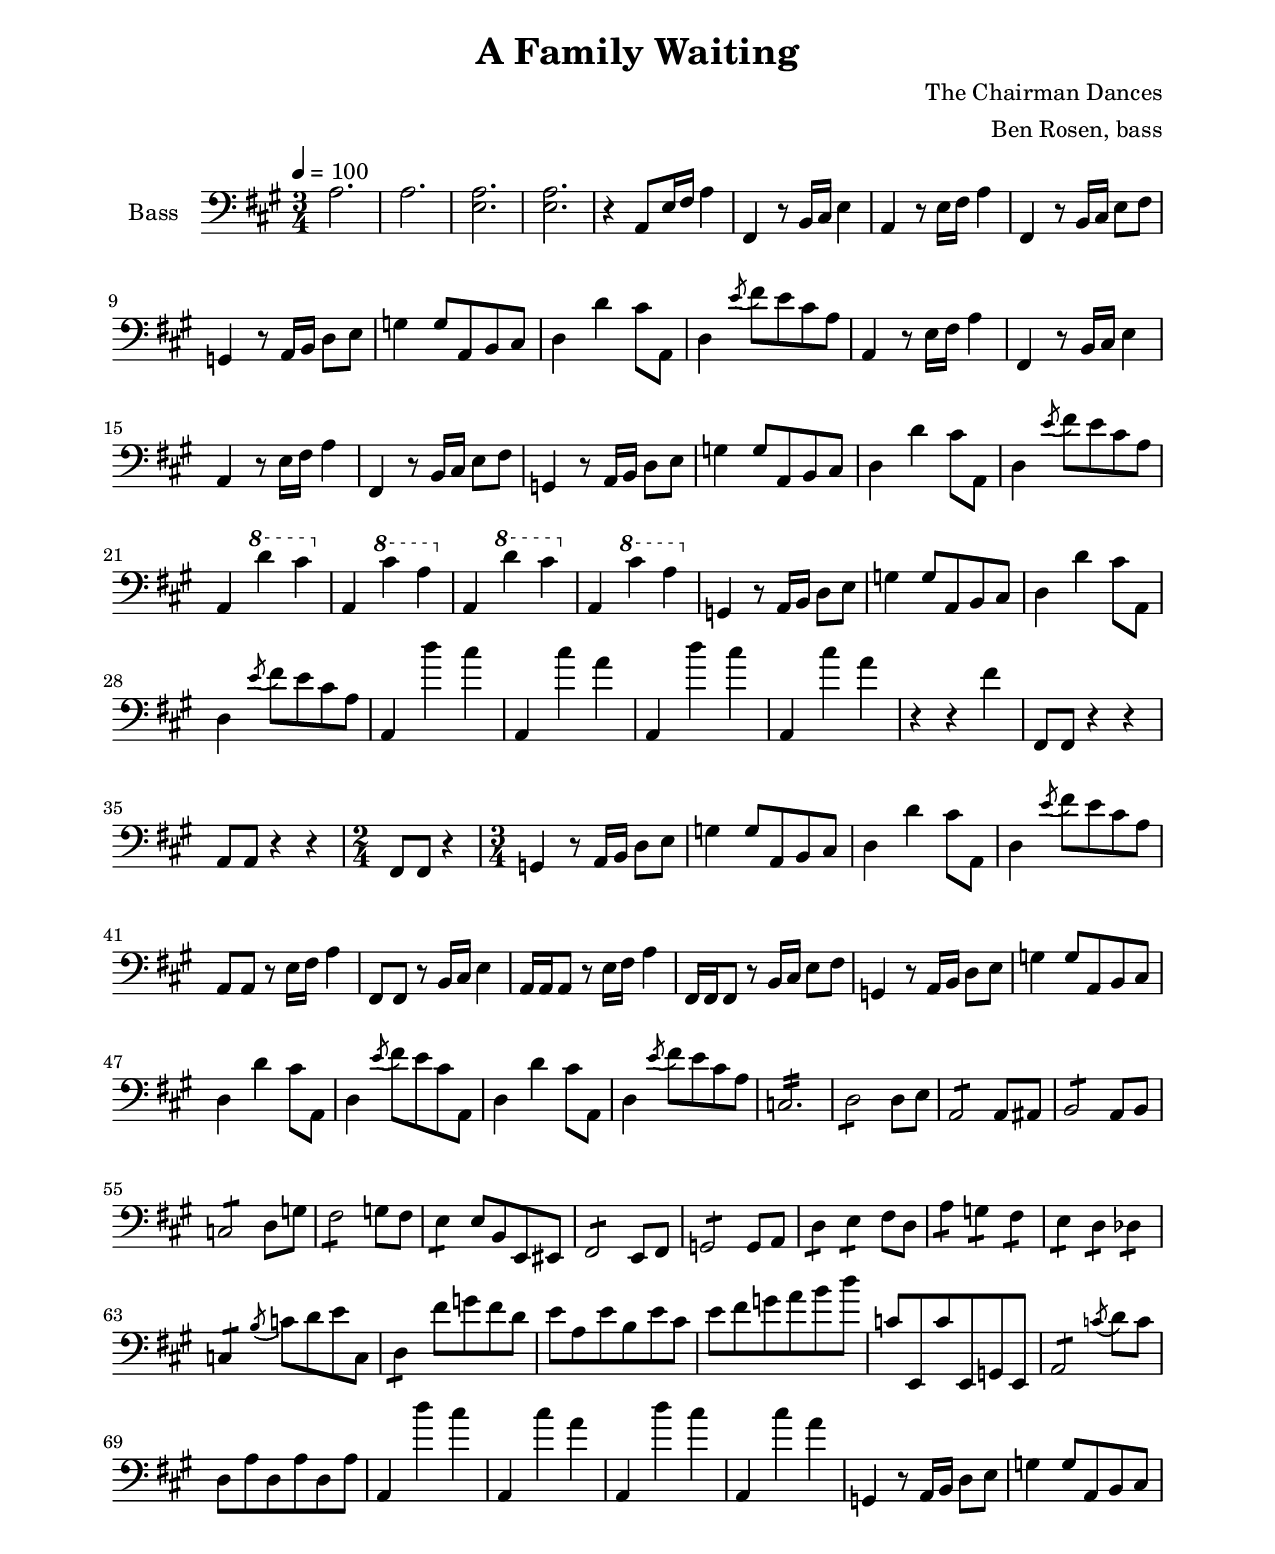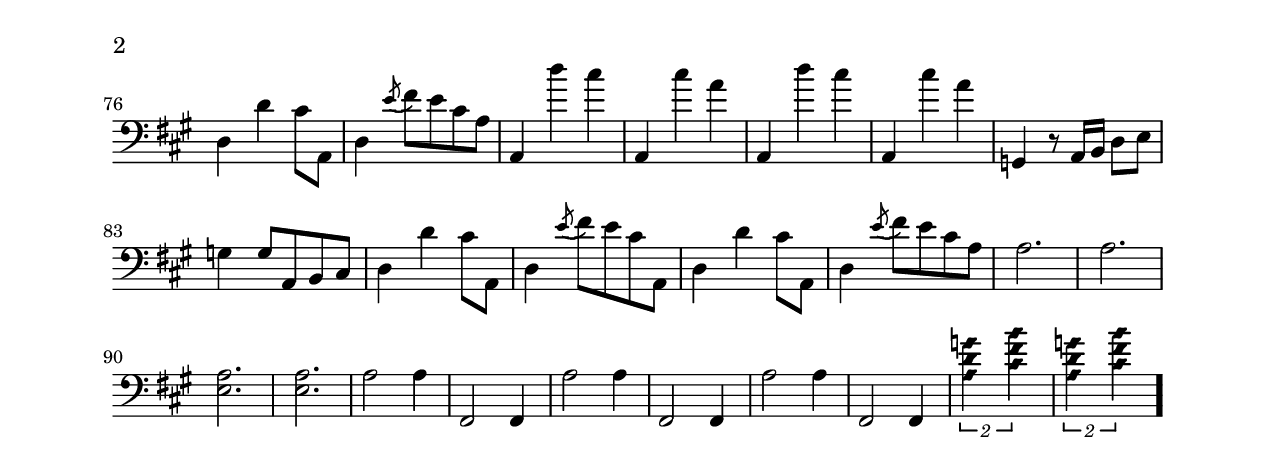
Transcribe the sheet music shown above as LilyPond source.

\version "2.24.0"

\include "settings.ily"

\header {
  title = "A Family Waiting"
  composer = "The Chairman Dances"
  arranger = "Ben Rosen, bass"
}

music = \relative a {
    \clef "bass"
    \tempo 4 = 100
    \key a \major
    \time 3/4

    | a2.
    | a2.
    | <e a>2.
    | <e a>2.

    | r4 a,8 e'16 fs16 a4
    | fs,4 r8 b16 cs16 e4
    | a,4 r8 e'16 fs16 a4
    | fs,4 r8 b16 cs16 e8 fs8

    | g,4 r8 a16 b16 d8 e8
    | g4 g8 a,8 b8 cs8
    | d4 d'4 cs8 a,8
    | d4 \acciaccatura { e'8 ( } fs8 ) e8 cs8 a8

    | a,4 r8 e'16 fs16 a4
    | fs,4 r8 b16 cs16 e4
    | a,4 r8 e'16 fs16 a4
    | fs,4 r8 b16 cs16 e8 fs8

    | g,4 r8 a16 b16 d8 e8
    | g4 g8 a,8 b8 cs8
    | d4 d'4 cs8 a,8
    | d4 \acciaccatura { e'8 ( } fs8 ) e8 cs8 a8

    | a,4
      \ottava #1
      d''4 cs4
      \ottava #0
    | a,,4
      \ottava #1
      cs''4 a4
      \ottava #0
    | a,,4
      \ottava #1
      d''4 cs4
      \ottava #0
    | a,,4
      \ottava #1
      cs''4 a4
      \ottava #0

    | g,,4 r8 a16 b16 d8 e8
    | g4 g8 a,8 b8 cs8
    | d4 d'4 cs8 a,8
    | d4 \acciaccatura { e'8 ( } fs8 ) e8 cs8 a8

    | a,4 d''4 cs4
    | a,,4 cs''4 a4
    | a,,4 d''4 cs4
    | a,,4 cs''4 a4

    | r4 r4 fs4
    | fs,,8 fs8 r4 r4
    | a8 a8 r4 r4

    \time 2/4

    | fs8 fs8 r4

    \time 3/4

    | g4 r8 a16 b16 d8 e8
    | g4 g8 a,8 b8 cs8
    | d4 d'4 cs8 a,8
    | d4 \acciaccatura { e'8 ( } fs8 ) e8 cs8 a8

    a,8 a8 r8 e'16 fs16 a4
    fs,8 fs8 r8 b16 cs16 e4
    a,16 a16 a8 r8 e'16 fs16 a4
    fs,16 fs16 fs8 r8 b16 cs16 e8 fs8
    g,4 r8 a16 b16 d8 e8
    g4 g8 a,8 b8 cs8
    d4 d'4 cs8 a,8
    d4 \acciaccatura { e'8 ( } fs8 ) e8 cs8 a,8
    d4 d'4 cs8 a,8
    d4 \acciaccatura { e'8 ( } fs8 ) e8 cs8 a8
    c,2. :16
    d2 :8 d8 e8
    a,2 :8 a8 as8
    b2 :8 a8 b8
    c2 :8 d8 g8
    fs2 :8 g8 fs8
    e4 :8 e8 b8 e,8 es8
    fs2 :8 e8 fs8
    g2 :8 g8 a8
    d4 :8 e4 :8 fs8 d8
    a'4 :8 g4 :8 fs4 :8
    e4 :8 d4 :8 df4 :8
    c4 :8 \acciaccatura { b'8 ( } c8 ) d8 e8 c,8
    d4 :8 fs'8 g8 fs8 d8
    e8 a,8 e'8 b8 e8 cs8
    e8 fs8 g8 a8 b8 d8
    c,8 e,,8 c''8 e,,8 g8 e8
    a2 :8 \acciaccatura { c'8 ( } d8 ) c8
    d,8 a'8 d,8 a'8 d,8 a'8
    a,4 d''4 cs4
    a,,4 cs''4 a4
    a,,4 d''4 cs4
    a,,4 cs''4 a4
    g,,4 r8 a16 b16 d8 e8
    g4 g8 a,8 b8 cs8
    d4 d'4 cs8 a,8
    d4 \acciaccatura { e'8 ( } fs8 ) e8 cs8 a8
    a,4 d''4 cs4
    a,,4 cs''4 a4
    a,,4 d''4 cs4
    a,,4 cs''4 a4
    g,,4 r8 a16 b16 d8 e8
    g4 g8 a,8 b8 cs8
    d4 d'4 cs8 a,8
    d4 \acciaccatura { e'8 ( } fs8 ) e8 cs8 a,8
    d4 d'4 cs8 a,8
    d4 \acciaccatura { e'8 ( } fs8 ) e8 cs8 a8
    a2.
    a2.
    <e a>2.
    <e a>2.
    a2 a4
    fs,2 fs4
    a'2 a4
    fs,2 fs4
    a'2 a4
    fs,2 fs4
    \times 3/2  {
        <\tweak style #'diamond a' \tweak style #'diamond d \tweak style #'diamond g>4
        <\tweak style #'diamond cs \tweak style #'diamond fs \tweak
            style #'diamond b>4 }

    \times 3/2  {
        <\tweak style #'diamond a \tweak style #'diamond d \tweak style #'diamond g>4
        <\tweak style #'diamond cs \tweak style #'diamond fs \tweak
            style #'diamond b>4 }
    \bar "."
}

\score {
  \new Staff \with {
    instrumentName = "Bass"
    \numericTimeSignature
  } {
    \compressMMRests
    \music
  }
}
